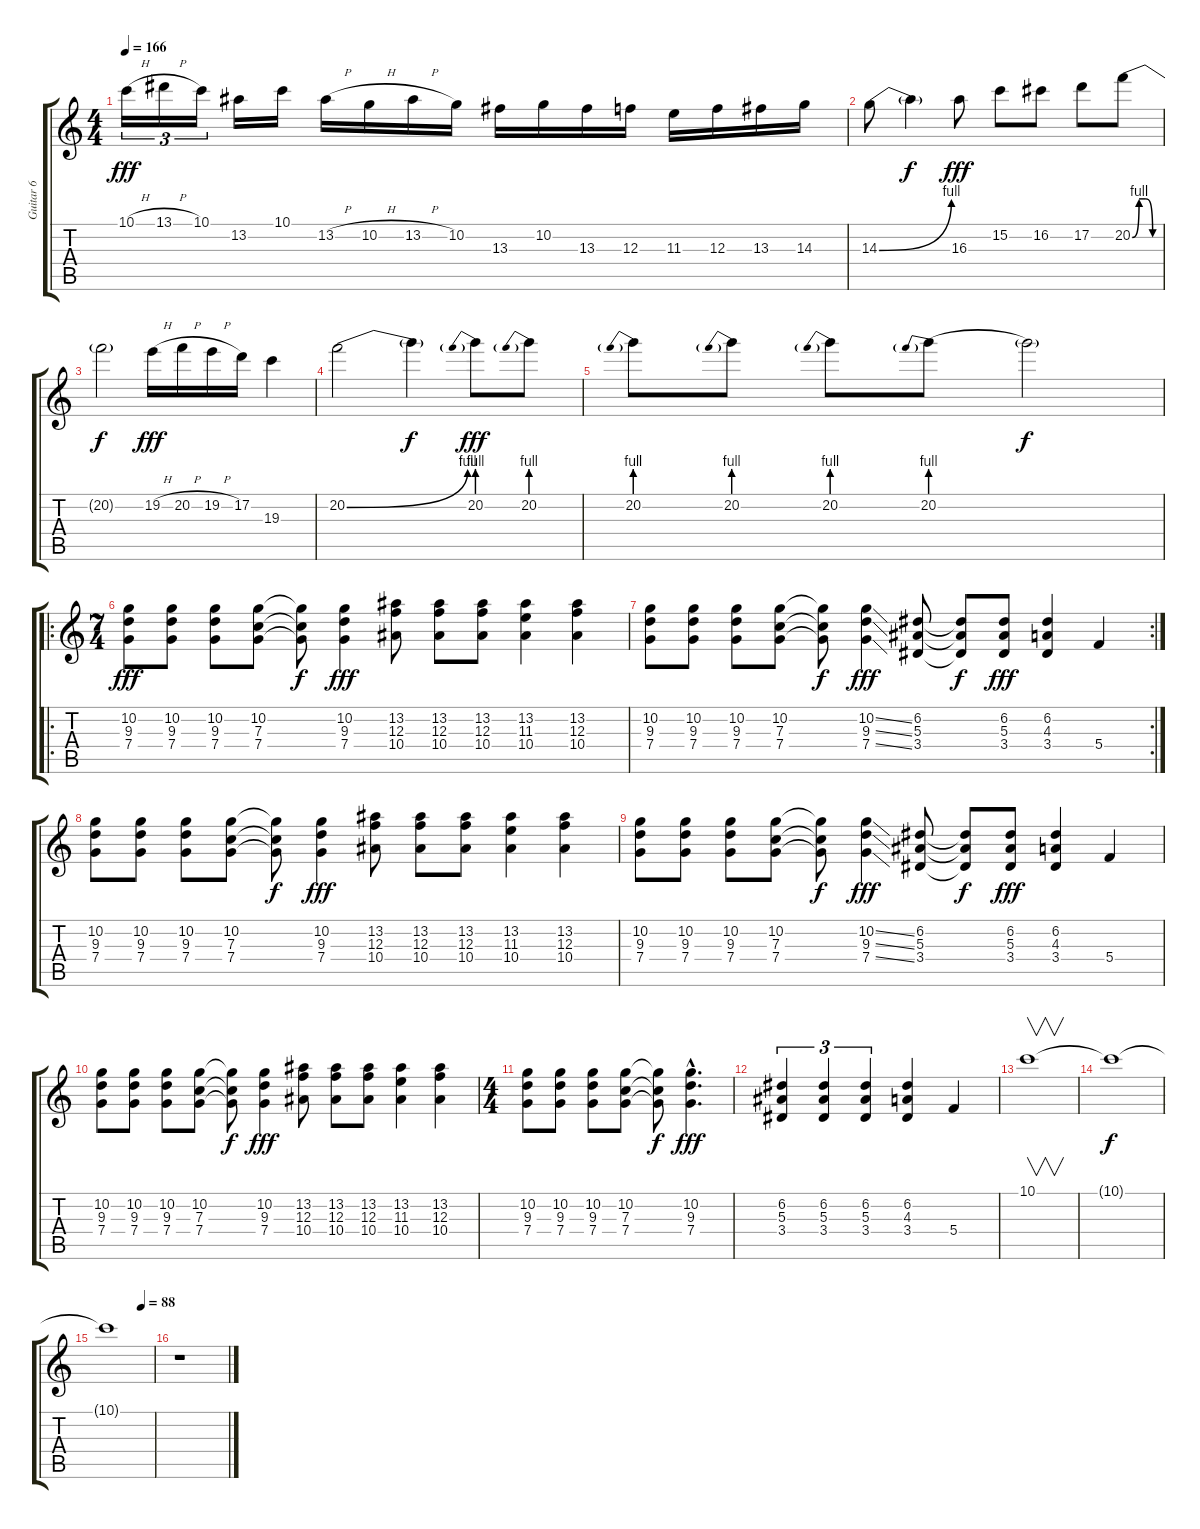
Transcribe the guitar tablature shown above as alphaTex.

\track ("Guitar 6" "Guitar 6") {instrument distortionguitar}
\staff {score tabs}
\tuning (D4 A3 F3 C3 G2 C2) {hide}
\ts (4 4)
\tempo 166
\clef g2
\ks c
10.1{h}.16{tu (3 2) dy fff} 13.1{h}.16{tu (3 2)} 10.1.16{tu (3 2)} 13.2.16 10.1.16 13.2{h}.16 10.2{h}.16 13.2{h}.16 10.2.16 13.3.16 10.2.16 13.3.16 12.3.16 11.3.16 12.3.16 13.3.16 14.3.16 |
14.3{be (bend 0 0 60 4)}.8 14.3{t}.4{dy f} 16.3.8{dy fff} 15.2.8 16.2.8 17.2.8 20.2{be (custom 0 0 15 4 30 4 45 0 60 0)}.8 |
20.2{t}.2{dy f} 19.2{h}.16{dy fff} 20.2{h}.16 19.2{h}.16 17.2.16 19.3.4 |
20.2{be (bend 0 0 60 4)}.2 20.2{t}.4{dy f} 20.2{be (prebend 0 4 60 4)}.8{dy fff} 20.2{be (prebend 0 4 60 4)}.8 |
20.2{be (prebend 0 4 60 4)}.8 20.2{be (prebend 0 4 60 4)}.8 20.2{be (prebend 0 4 60 4)}.8 20.2{be (prebend 0 4 60 4)}.8 20.2{t}.2{dy f} |
\ro
\ts (7 4)
(10.2 9.3 7.4).8{dy fff} (10.2 9.3 7.4).8 (10.2 9.3 7.4).8 (10.2 7.3 7.4).8 (10.2{t} 7.3{t} 7.4{t}).8{dy f} (10.2 9.3 7.4).4{dy fff} (13.2 12.3 10.4).8 (13.2 12.3 10.4).8 (13.2 12.3 10.4).8 (13.2 11.3 10.4).4 (13.2 12.3 10.4).4 |
\rc 2
(10.2 9.3 7.4).8 (10.2 9.3 7.4).8 (10.2 9.3 7.4).8 (10.2 7.3 7.4).8 (10.2{t} 7.3{t} 7.4{t}).8{dy f} (10.2{ss} 9.3{ss} 7.4{ss}).4{dy fff} (6.2 5.3 3.4).8 (6.2{t} 5.3{t} 3.4{t}).8{dy f} (6.2 5.3 3.4).8{dy fff} (6.2 4.3 3.4).4 5.4.4 |
(10.2 9.3 7.4).8 (10.2 9.3 7.4).8 (10.2 9.3 7.4).8 (10.2 7.3 7.4).8 (10.2{t} 7.3{t} 7.4{t}).8{dy f} (10.2 9.3 7.4).4{dy fff} (13.2 12.3 10.4).8 (13.2 12.3 10.4).8 (13.2 12.3 10.4).8 (13.2 11.3 10.4).4 (13.2 12.3 10.4).4 |
(10.2 9.3 7.4).8 (10.2 9.3 7.4).8 (10.2 9.3 7.4).8 (10.2 7.3 7.4).8 (10.2{t} 7.3{t} 7.4{t}).8{dy f} (10.2{ss} 9.3{ss} 7.4{ss}).4{dy fff} (6.2 5.3 3.4).8 (6.2{t} 5.3{t} 3.4{t}).8{dy f} (6.2 5.3 3.4).8{dy fff} (6.2 4.3 3.4).4 5.4.4 |
(10.2 9.3 7.4).8 (10.2 9.3 7.4).8 (10.2 9.3 7.4).8 (10.2 7.3 7.4).8 (10.2{t} 7.3{t} 7.4{t}).8{dy f} (10.2 9.3 7.4).4{dy fff} (13.2 12.3 10.4).8 (13.2 12.3 10.4).8 (13.2 12.3 10.4).8 (13.2 11.3 10.4).4 (13.2 12.3 10.4).4 |
\ts (4 4)
(10.2 9.3 7.4).8 (10.2 9.3 7.4).8 (10.2 9.3 7.4).8 (10.2 7.3 7.4).8 (10.2{t} 7.3{t} 7.4{t}).8{dy f} (10.2{hac} 9.3{hac} 7.4{hac}).4{d dy fff} |
(6.2 5.3 3.4).4{tu (3 2)} (6.2 5.3 3.4).4{tu (3 2)} (6.2 5.3 3.4).4{tu (3 2)} (6.2 4.3 3.4).4 5.4.4 |
10.1.1{v} |
10.1{t}.1{dy f} |
\tempo (88 0.75)
10.1{t}.1 |
r.1
